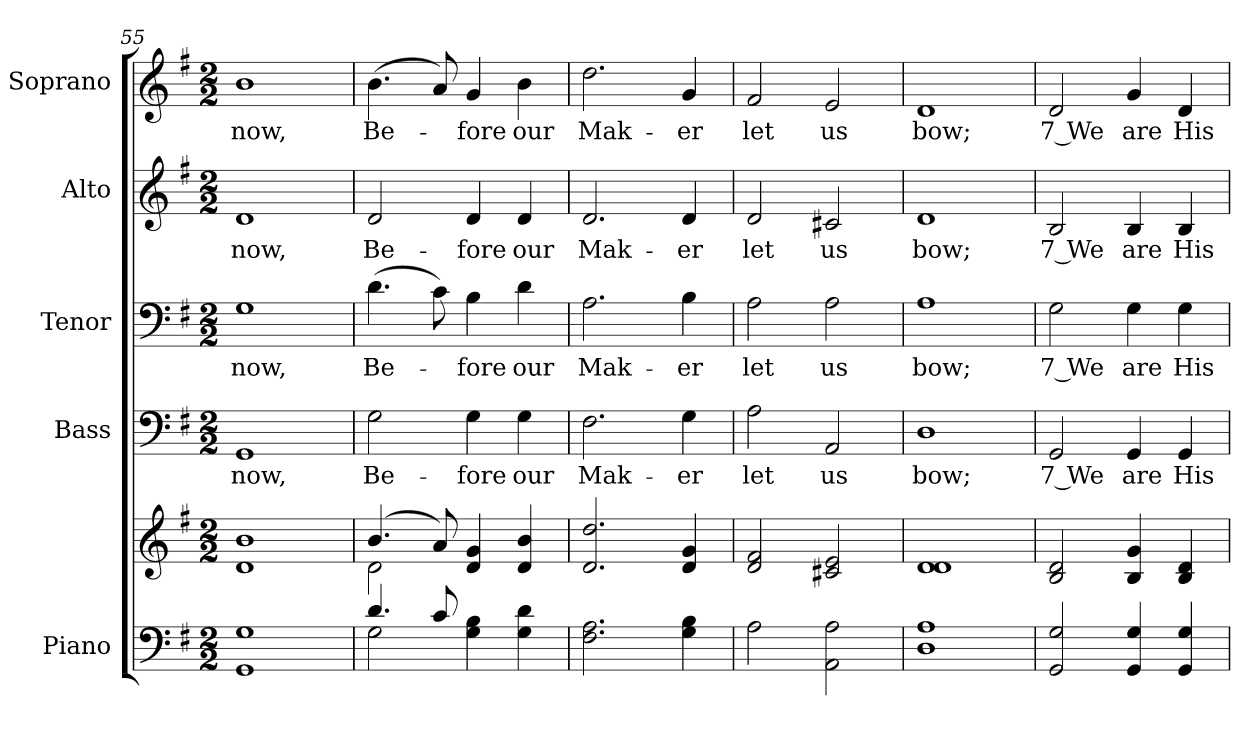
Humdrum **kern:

**kern	**kern	**kern	**text	**kern	**text	**kern	**text	**kern	**text
*part5	*part5	*part4	*part4	*part3	*part3	*part2	*part2	*part1	*part1
*staff6	*staff5	*staff4	*staff4	*staff3	*staff3	*staff2	*staff2	*staff1	*staff1
*I"Piano	*	*I"Bass	*	*I"Tenor	*	*I"Alto	*	*I"Soprano	*
*I'Pno.	*	*I'B.	*	*I'T.	*	*I'A.	*	*I'S.	*
*clefF4	*clefG2	*clefF4	*	*clefF4	*	*clefG2	*	*clefG2	*
*k[f#]	*k[f#]	*k[f#]	*	*k[f#]	*	*k[f#]	*	*k[f#]	*
*G:	*G:	*G:	*	*G:	*	*G:	*	*G:	*
*M2/2	*M2/2	*M2/2	*	*M2/2	*	*M2/2	*	*M2/2	*
=55	=55	=55	=55	=55	=55	=55	=55	=55	=55
!	!	!	!LO:LY:b:color=#000000	!	!	!	!	!	!
!	!	!	!	!	!LO:LY:b:color=#000000	!	!	!	!
!	!	!	!	!	!	!	!LO:LY:b:color=#000000	!	!
!	!	!	!	!	!	!	!	!	!LO:LY:b:color=#000000
1GGi 1Gi	1di 1bi	1GGi	now,	1Gi	now,	1di	now,	1bi	now,
=56	=56	=56	=56	=56	=56	=56	=56	=56	=56
*^	*^	*	*	*	*	*	*	*	*
!	!	!	!	!	!LO:LY:b:color=#000000	!	!	!	!	!	!
!	!	!	!	!	!	!	!LO:LY:b:color=#000000	!	!	!	!
!	!	!	!	!	!	!	!	!	!LO:LY:b:color=#000000	!	!
!	!	!	!	!	!	!	!	!	!	!	!LO:LY:b:color=#000000
4.di/	2Gi\	(4.bi/	2di\	2Gi\	Be-	(4.di\	Be-	2di/	Be-	(4.bi\	Be-
8ci/	.	8ai/)	.	.	.	8ci\)	.	.	.	8ai/)	.
!	!	!	!	!	!LO:LY:b:color=#000000	!	!	!	!	!	!
!	!	!	!	!	!	!	!LO:LY:b:color=#000000	!	!	!	!
!	!	!	!	!	!	!	!	!	!LO:LY:b:color=#000000	!	!
!	!	!	!	!	!	!	!	!	!	!	!LO:LY:b:color=#000000
4Gi\ 4Bi	2ryy	4di/ 4gi	2ryy	4Gi\	-fore	4Bi\	-fore	4di/	-fore	4gi/	-fore
!	!	!	!	!	!LO:LY:b:color=#000000	!	!	!	!	!	!
!	!	!	!	!	!	!	!LO:LY:b:color=#000000	!	!	!	!
!	!	!	!	!	!	!	!	!	!LO:LY:b:color=#000000	!	!
!	!	!	!	!	!	!	!	!	!	!	!LO:LY:b:color=#000000
4Gi\ 4di	.	4di/ 4bi	.	4Gi\	our	4di\	our	4di/	our	4bi\	our
*v	*v	*	*	*	*	*	*	*	*	*	*
*	*v	*v	*	*	*	*	*	*	*	*
!!LO:LB:g=z
=57	=57	=57	=57	=57	=57	=57	=57	=57	=57
!	!	!	!LO:LY:b:color=#000000	!	!	!	!	!	!
!	!	!	!	!	!LO:LY:b:color=#000000	!	!	!	!
!	!	!	!	!	!	!	!LO:LY:b:color=#000000	!	!
!	!	!	!	!	!	!	!	!	!LO:LY:b:color=#000000
2.F#i\ 2.Ai	2.di/ 2.ddi	2.F#i\	Mak-	2.Ai\	Mak-	2.di/	Mak-	2.ddi\	Mak-
!	!	!	!LO:LY:b:color=#000000	!	!	!	!	!	!
!	!	!	!	!	!LO:LY:b:color=#000000	!	!	!	!
!	!	!	!	!	!	!	!LO:LY:b:color=#000000	!	!
!	!	!	!	!	!	!	!	!	!LO:LY:b:color=#000000
4Gi\ 4Bi	4di/ 4gi	4Gi\	-er	4Bi\	-er	4di/	-er	4gi/	-er
=58	=58	=58	=58	=58	=58	=58	=58	=58	=58
!	!	!	!LO:LY:b:color=#000000	!	!	!	!	!	!
!	!	!	!	!	!LO:LY:b:color=#000000	!	!	!	!
!	!	!	!	!	!	!	!LO:LY:b:color=#000000	!	!
!	!	!	!	!	!	!	!	!	!LO:LY:b:color=#000000
2Ai\	2di/ 2f#i	2Ai\	let	2Ai\	let	2di/	let	2f#i/	let
!	!	!	!LO:LY:b:color=#000000	!	!	!	!	!	!
!	!	!	!	!	!LO:LY:b:color=#000000	!	!	!	!
!	!	!	!	!	!	!	!LO:LY:b:color=#000000	!	!
!	!	!	!	!	!	!	!	!	!LO:LY:b:color=#000000
2AAi\ 2Ai	2c#Xi/ 2ei	2AAi/	us	2Ai\	us	2c#Xi/	us	2ei/	us
=59	=59	=59	=59	=59	=59	=59	=59	=59	=59
!	!	!	!LO:LY:b:color=#000000	!	!	!	!	!	!
!	!	!	!	!	!LO:LY:b:color=#000000	!	!	!	!
!	!	!	!	!	!	!	!LO:LY:b:color=#000000	!	!
!	!	!	!	!	!	!	!	!	!LO:LY:b:color=#000000
1Di 1Ai	1di 1di	1Di	bow;	1Ai	bow;	1di	bow;	1di	bow;
=60	=60	=60	=60	=60	=60	=60	=60	=60	=60
!	!	!	!LO:LY:b:color=#000000	!	!	!	!	!	!
!	!	!	!	!	!LO:LY:b:color=#000000	!	!	!	!
!	!	!	!	!	!	!	!LO:LY:b:color=#000000	!	!
!	!	!	!	!	!	!	!	!	!LO:LY:b:color=#000000
2GGi/ 2Gi	2Bi/ 2di	2GGi/	7 We	2Gi\	7 We	2Bi/	7 We	2di/	7 We
!	!	!	!LO:LY:b:color=#000000	!	!	!	!	!	!
!	!	!	!	!	!LO:LY:b:color=#000000	!	!	!	!
!	!	!	!	!	!	!	!LO:LY:b:color=#000000	!	!
!	!	!	!	!	!	!	!	!	!LO:LY:b:color=#000000
4GGi/ 4Gi	4Bi/ 4gi	4GGi/	are	4Gi\	are	4Bi/	are	4gi/	are
!	!	!	!LO:LY:b:color=#000000	!	!	!	!	!	!
!	!	!	!	!	!LO:LY:b:color=#000000	!	!	!	!
!	!	!	!	!	!	!	!LO:LY:b:color=#000000	!	!
!	!	!	!	!	!	!	!	!	!LO:LY:b:color=#000000
4GGi/ 4Gi	4Bi/ 4di	4GGi/	His	4Gi\	His	4Bi/	His	4di/	His
=	=	=	=	=	=	=	=	=	=
*-	*-	*-	*-	*-	*-	*-	*-	*-	*-
